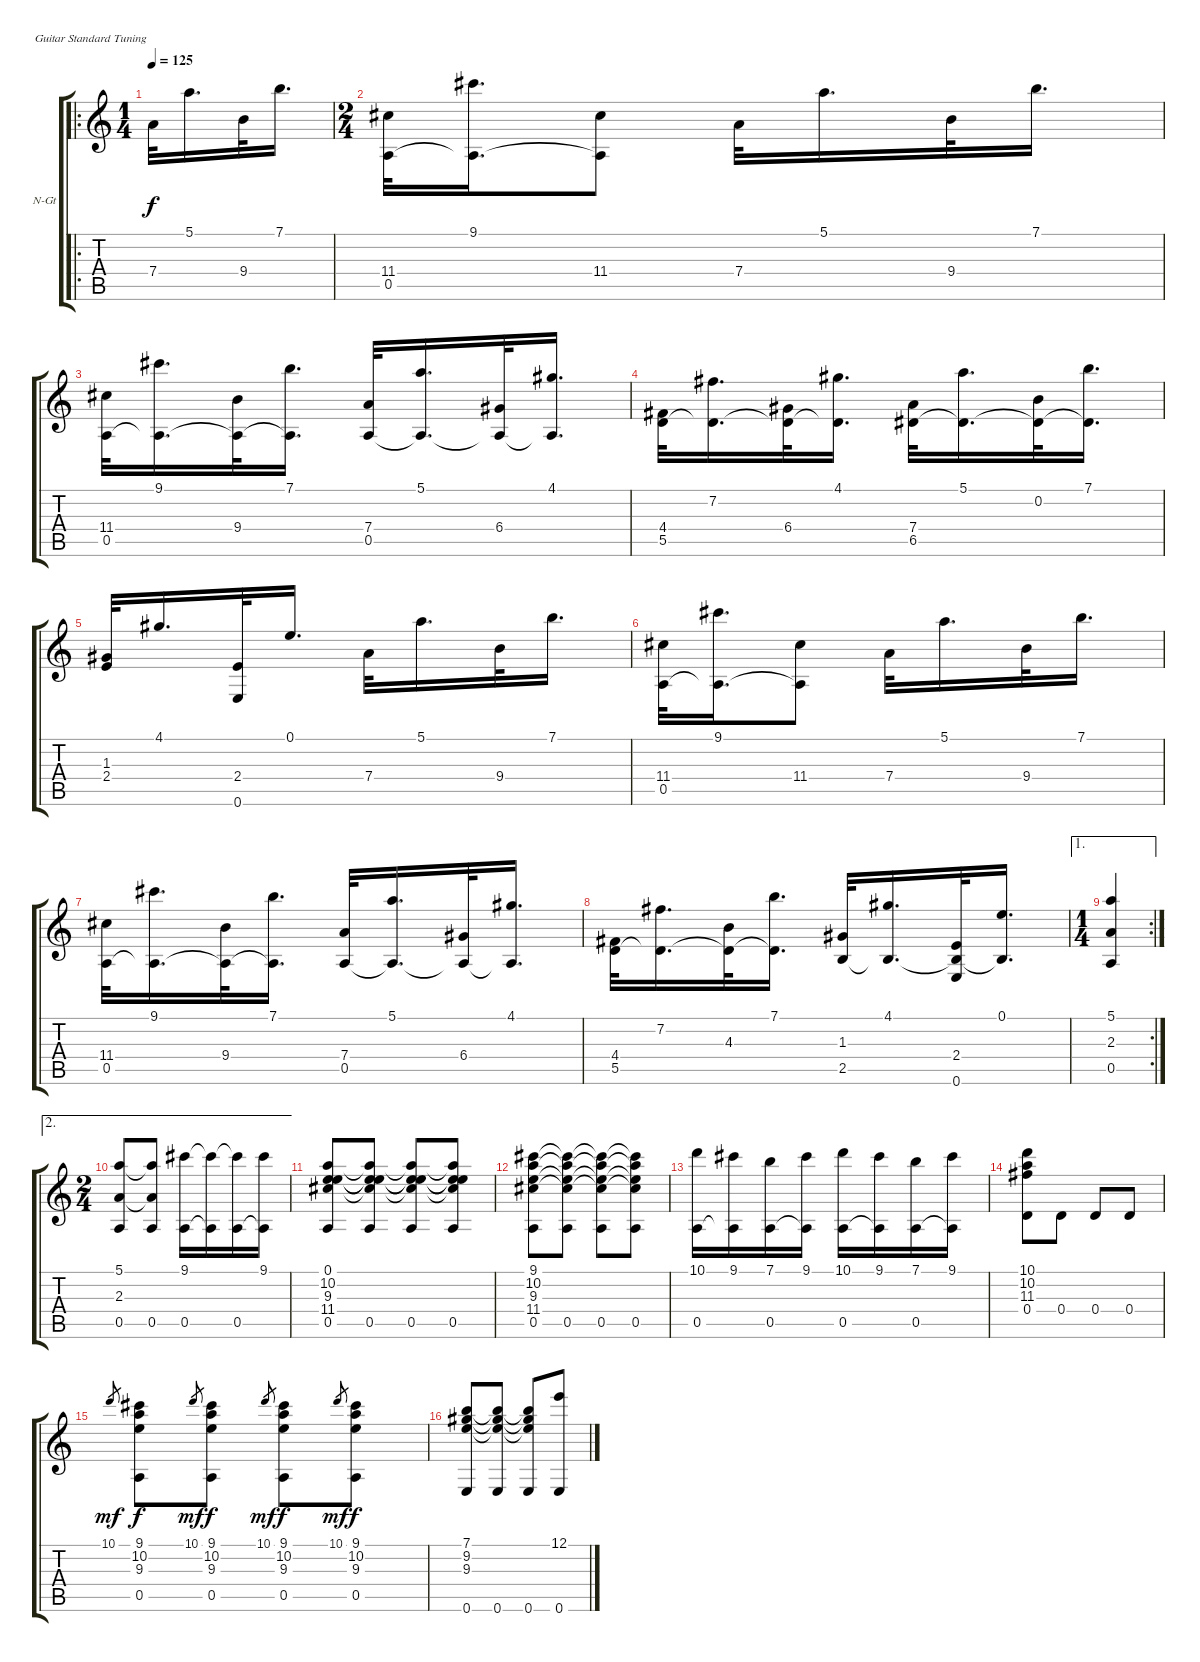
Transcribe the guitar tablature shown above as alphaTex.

\bracketExtendMode groupsimilarinstruments
\firstSystemTrackNameOrientation horizontal
\otherSystemsTrackNameOrientation horizontal
\track ("Piste 1" "N-Gt") {instrument acousticguitarnylon}
\staff {score tabs}
\tuning (E4 B3 G3 D3 A2 E2)
\ro
\ts (1 4)
\tempo 125
\clef g2
\ks c
7.4.32{dy f} 5.1.16{d} 9.4.32 7.1.16{d} |
\ts (2 4)
(11.4 0.5).32 (9.1 0.5{t}).16{d} (11.4 0.5{t}).8 7.4.32 5.1.16{d} 9.4.32 7.1.16{d} |
(11.4 0.5).32 (9.1 0.5{t}).16{d} (9.4 0.5{t}).32 (7.1 0.5{t}).16{d} (7.4 0.5).32 (5.1 0.5{t}).16{d} (6.4 0.5{t}).32 (4.1 0.5{t}).16{d} |
(4.4 5.5).32 (7.2 5.5{t}).16{d} (6.4 5.5{t}).32 (4.1 5.5{t}).16{d} (7.4 6.5).32 (5.1 6.5{t}).16{d} (0.2 6.5{t}).32 (7.1 6.5{t}).16{d} |
(1.3 2.4).32 4.1.16{d} (2.4 0.6).32 0.1.16{d} 7.4.32 5.1.16{d} 9.4.32 7.1.16{d} |
(11.4 0.5).32 (9.1 0.5{t}).16{d} (11.4 0.5{t}).8 7.4.32 5.1.16{d} 9.4.32 7.1.16{d} |
(11.4 0.5).32 (9.1 0.5{t}).16{d} (9.4 0.5{t}).32 (7.1 0.5{t}).16{d} (7.4 0.5).32 (5.1 0.5{t}).16{d} (6.4 0.5{t}).32 (4.1 0.5{t}).16{d} |
(4.4 5.5).32 (7.2 5.5{t}).16{d} (4.3 5.5{t}).32 (7.1 5.5{t}).16{d} (1.3 2.5).32 (4.1 2.5{t}).16{d} (2.4 0.6 2.5{t}).32 (0.1 2.5{t}).16{d} |
\ae 1
\rc 2
\ts (1 4)
(5.1 2.3 0.5).4 |
\ae 2
\ts (2 4)
(5.1 2.3 0.5).8 (5.1{t} 2.3{t} 0.5).8 (9.1 0.5).16 (0.5{t} 9.1{t}).16 (9.1{t} 0.5).16 (9.1 0.5{t}).16 |
(0.1 10.2 9.3 11.4 0.5).8 (0.5 0.1{t} 10.2{t} 9.3{t} 11.4{t}).8 (0.5 0.1{t} 10.2{t} 9.3{t} 11.4{t}).8 (0.1{t} 10.2{t} 9.3{t} 11.4{t} 0.5).8 |
(9.1 10.2 9.3 11.4 0.5).8 (0.5 9.1{t} 10.2{t} 9.3{t} 11.4{t}).8 (0.5 9.1{t} 10.2{t} 9.3{t} 11.4{t}).8 (9.1{t} 10.2{t} 9.3{t} 11.4{t} 0.5).8 |
(10.1 0.5).16 (9.1 0.5{t}).16 (7.1 0.5).16 (9.1 0.5{t}).16 (10.1 0.5).16 (9.1 0.5{t}).16 (7.1 0.5).16 (9.1 0.5{t}).16 |
(10.1 10.2 11.3 0.4).8 0.4.8 0.4.8 0.4.8 |
10.1.8{gr dy mf} (9.1 10.2 9.3 0.5).8{dy f} 10.1.8{gr dy mf} (9.1 10.2 9.3 0.5).8{dy f} 10.1.8{gr dy mf} (9.1 10.2 9.3 0.5).8{dy f} 10.1.8{gr dy mf} (9.1 10.2 9.3 0.5).8{dy f} |
(7.1 9.2 9.3 0.6).8 (0.6 7.1{t} 9.2{t} 9.3{t}).8 (7.1{t} 9.2{t} 9.3{t} 0.6).8 (12.1 0.6).8
